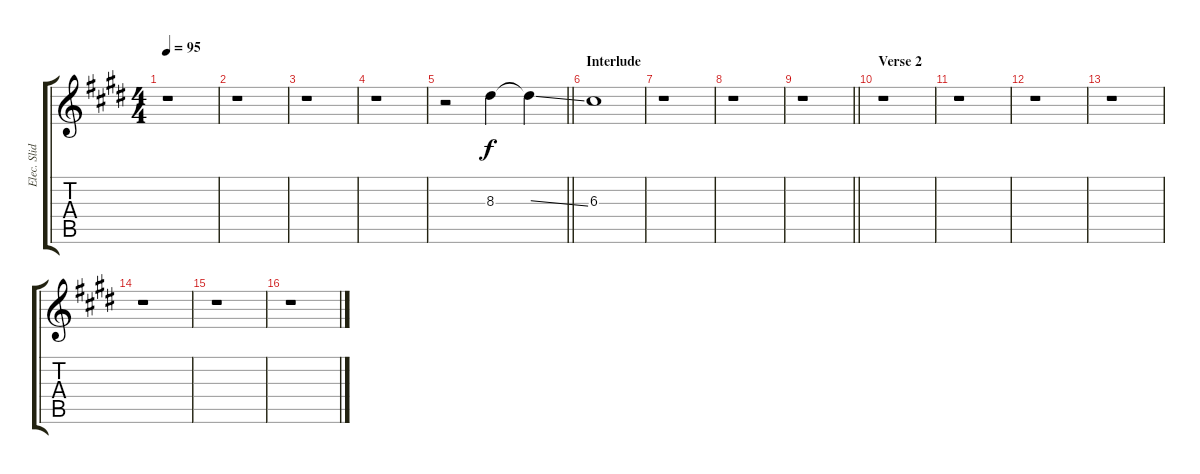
\track ("Elec. Slide Guitar" "Elec. Slid") {instrument overdrivenguitar}
\staff {score tabs}
\tuning (E4 B3 G3 D3 A2 E2) {hide}
\ts (4 4)
\tempo 95
\clef g2
\ks e
r.1{dy f} |
r.1 |
r.1 |
r.1 |
\barLineRight lightlight
r.2 8.3.4 8.3{ss t}.4 |
\section ("" "Interlude")
6.3.1 |
r.1 |
r.1 |
\barLineRight lightlight
r.1 |
\section ("" "Verse 2")
r.1 |
r.1 |
r.1 |
r.1 |
r.1 |
r.1 |
r.1
